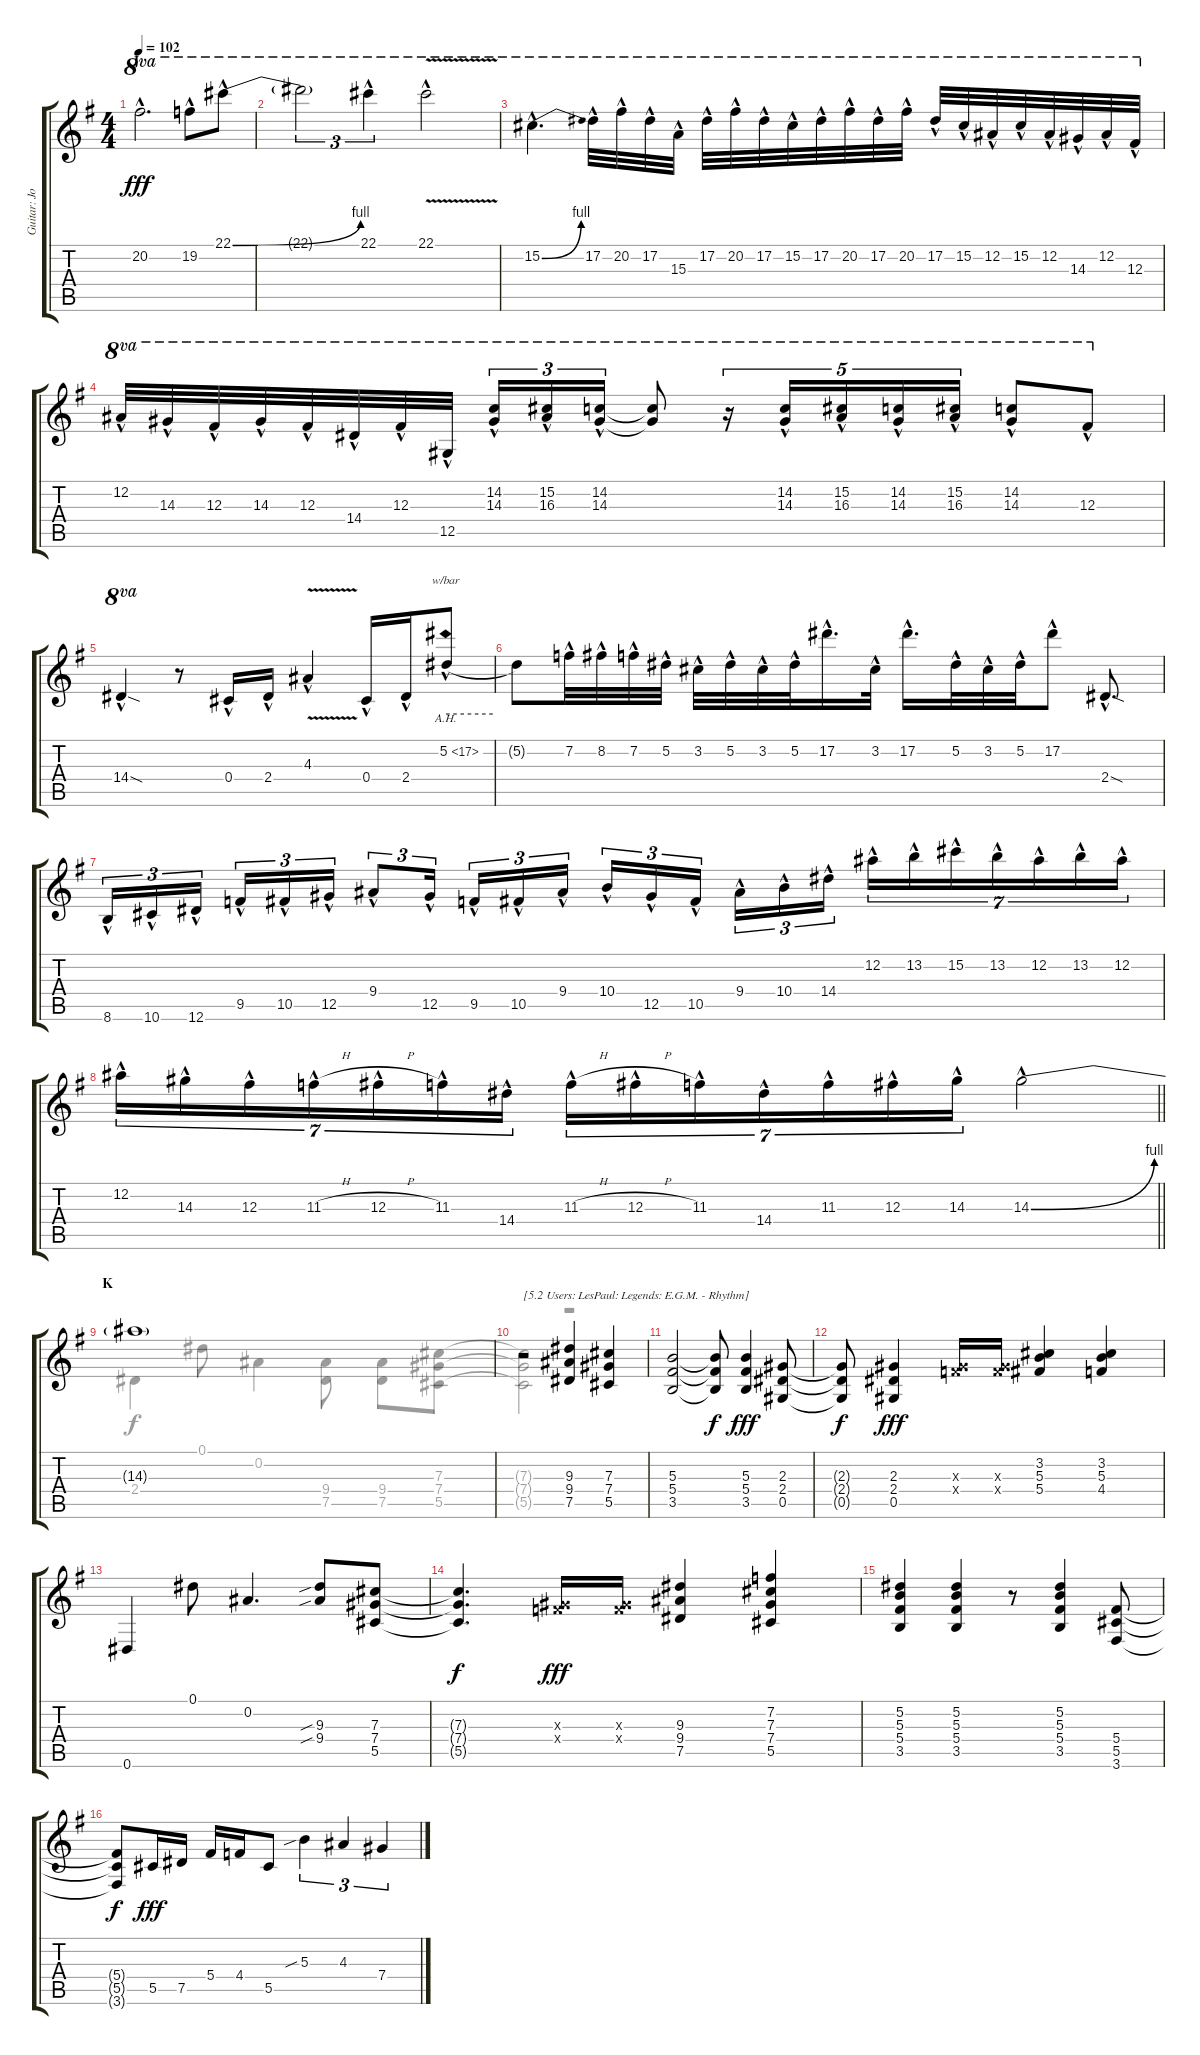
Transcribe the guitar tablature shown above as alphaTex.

\track ("Guitar: Jon" "Guitar: Jo") {instrument electricguitarclean}
\staff {score tabs}
\tuning (Eb4 Bb3 Gb3 Db3 Ab2 Eb2) {hide}
\voice
\ts (4 4)
\section ("" "J")
\tempo 102
\clef g2
\ks g
20.2{hac}.2{d ot 8va dy fff} 19.2{hac}.8{ot 8va} 22.1{be (bend 0 0 60 4) hac}.8{ot 8va} |
22.1{t}.2{tu (3 2) ot 8va} 22.1{hac}.4{tu (3 2) ot 8va} 22.1{v hac}.2{ot 8va} |
15.2{be (bend 0 0 60 4) hac}.4{d ot 8va} 17.2{hac}.32{ot 8va} 20.2{hac}.32{ot 8va} 17.2{hac}.32{ot 8va} 15.3{hac}.32{ot 8va} 17.2{hac}.32{ot 8va} 20.2{hac}.32{ot 8va} 17.2{hac}.32{ot 8va} 15.2{hac}.32{ot 8va} 17.2{hac}.32{ot 8va} 20.2{hac}.32{ot 8va} 17.2{hac}.32{ot 8va} 20.2{hac}.32{ot 8va} 17.2{hac}.32{ot 8va} 15.2{hac}.32{ot 8va} 12.2{hac}.32{ot 8va} 15.2{hac}.32{ot 8va} 12.2{hac}.32{ot 8va} 14.3{hac}.32{ot 8va} 12.2{hac}.32{ot 8va} 12.3{hac}.32{ot 8va} |
12.2{hac}.32{ot 8va} 14.3{hac}.32{ot 8va} 12.3{hac}.32{ot 8va} 14.3{hac}.32{ot 8va} 12.3{hac}.32{ot 8va} 14.4{hac}.32{ot 8va} 12.3{hac}.32{ot 8va} 12.5{hac}.32{ot 8va} (14.2{hac} 14.3{hac}).16{tu (3 2) ot 8va} (15.2{hac} 16.3{hac}).16{tu (3 2) ot 8va} (14.2{hac} 14.3{hac}).16{tu (3 2) ot 8va} (14.2{t} 14.3{t}).8{ot 8va} r.16{tu (5 4) ot 8va} (14.2{hac} 14.3{hac}).16{tu (5 4) ot 8va} (15.2{hac} 16.3{hac}).16{tu (5 4) ot 8va} (14.2{hac} 14.3{hac}).16{tu (5 4) ot 8va} (15.2{hac} 16.3{hac}).16{tu (5 4) ot 8va} (14.2{hac} 14.3{hac}).8{ot 8va} 12.3{hac}.8{ot 8va} |
14.4{sod hac}.4{ot 8va} r.8 0.4{hac}.16 2.4{hac}.16 4.3{v hac}.4 0.4{hac}.16 2.4{hac}.16 5.2{ah 12 hac}.8{tbe (hold default 0 0 60 0)} |
5.2{t}.8 7.2{hac}.32 8.2{hac}.32 7.2{hac}.32 5.2{hac}.32 3.2{hac}.32 5.2{hac}.32 3.2{hac}.32 5.2{hac}.32 17.2{hac}.16{d} 3.2{hac}.32 17.2{hac}.16{d} 5.2{hac}.32 3.2{hac}.32 5.2{hac}.32 17.2{hac}.8 2.4{sod hac}.8{d} |
8.6{hac}.16{tu (3 2)} 10.6{hac}.16{tu (3 2)} 12.6{hac}.16{tu (3 2) beam splitsecondary} 9.5{hac}.16{tu (3 2)} 10.5{hac}.16{tu (3 2)} 12.5{hac}.16{tu (3 2)} 9.4{hac}.8{tu (3 2)} 12.5{hac}.16{tu (3 2) beam splitsecondary} 9.5{hac}.16{tu (3 2)} 10.5{hac}.16{tu (3 2)} 9.4{hac}.16{tu (3 2)} 10.4{hac}.16{tu (3 2)} 12.5{hac}.16{tu (3 2)} 10.5{hac}.16{tu (3 2) beam splitsecondary} 9.4{hac}.16{tu (3 2)} 10.4{hac}.16{tu (3 2)} 14.4{hac}.16{tu (3 2)} 12.2{hac}.16{tu (7 4)} 13.2{hac}.16{tu (7 4)} 15.2{hac}.16{tu (7 4)} 13.2{hac}.16{tu (7 4)} 12.2{hac}.16{tu (7 4)} 13.2{hac}.16{tu (7 4)} 12.2{hac}.16{tu (7 4)} |
\barLineRight lightlight
12.2{hac}.16{tu (7 4)} 14.3{hac}.16{tu (7 4)} 12.3{hac}.16{tu (7 4)} 11.3{h hac}.16{tu (7 4)} 12.3{h hac}.16{tu (7 4)} 11.3{hac}.16{tu (7 4)} 14.4{hac}.16{tu (7 4)} 11.3{h hac}.16{tu (7 4)} 12.3{h hac}.16{tu (7 4)} 11.3{hac}.16{tu (7 4)} 14.4{hac}.16{tu (7 4)} 11.3{hac}.16{tu (7 4)} 12.3{hac}.16{tu (7 4)} 14.3{hac}.16{tu (7 4)} 14.3{be (bend 0 0 60 4) hac}.2 |
\section ("" "K")
14.3{t}.1 |
r.2{txt "[5.2 Users: LesPaul: Legends: E.G.M. - Rhythm]" volume 13 instrument distortionguitar} (9.3 9.4 7.5).4 (7.3 7.4 5.5).4 |
(5.3 5.4 3.5).2 (5.3{t} 5.4{t} 3.5{t}).8{dy f} (5.3 5.4 3.5).4{dy fff} (2.3 2.4 0.5).8 |
(2.3{t} 2.4{t} 0.5{t}).8{dy f} (2.3 2.4 0.5).4{dy fff} (2.3{x} 4.4{x}).16 (2.3{x} 4.4{x}).16 (3.2 5.3 5.4).4 (3.2 5.3 4.4).4 |
0.6.4 0.1.8 0.2.4{d} (9.3{sib} 9.4{sib}).8 (7.3 7.4 5.5).8 |
(7.3{t} 7.4{t} 5.5{t}).4{d dy f} (2.3{x} 4.4{x}).16{dy fff} (2.3{x} 4.4{x}).16 (9.3 9.4 7.5).4 (7.2 7.3 7.4 5.5).4 |
(5.2 5.3 5.4 3.5).4 (5.2 5.3 5.4 3.5).4 r.8 (5.2 5.3 5.4 3.5).4 (5.4 5.5 3.6).8 |
(5.4{t} 5.5{t} 3.6{t}).8{dy f} 5.5.16{dy fff} 7.5.16 5.4.16 4.4.16 5.5.8 5.3{sib}.4{tu (3 2)} 4.3.4{tu (3 2)} 7.4.4{tu (3 2)}
\voice
\clef g2
\ottava regular
\simile none
\ks g
|
|
|
|
|
|
|
\barLineRight lightlight
|
2.4.4{dy f} 0.1.8 0.2.4 (9.4 7.5).8 (9.4 7.5).8 (7.3 7.4 5.5).8 |
(7.3{t} 7.4{t} 5.5{t}).2 r.2 |
|
|
|
|
|
